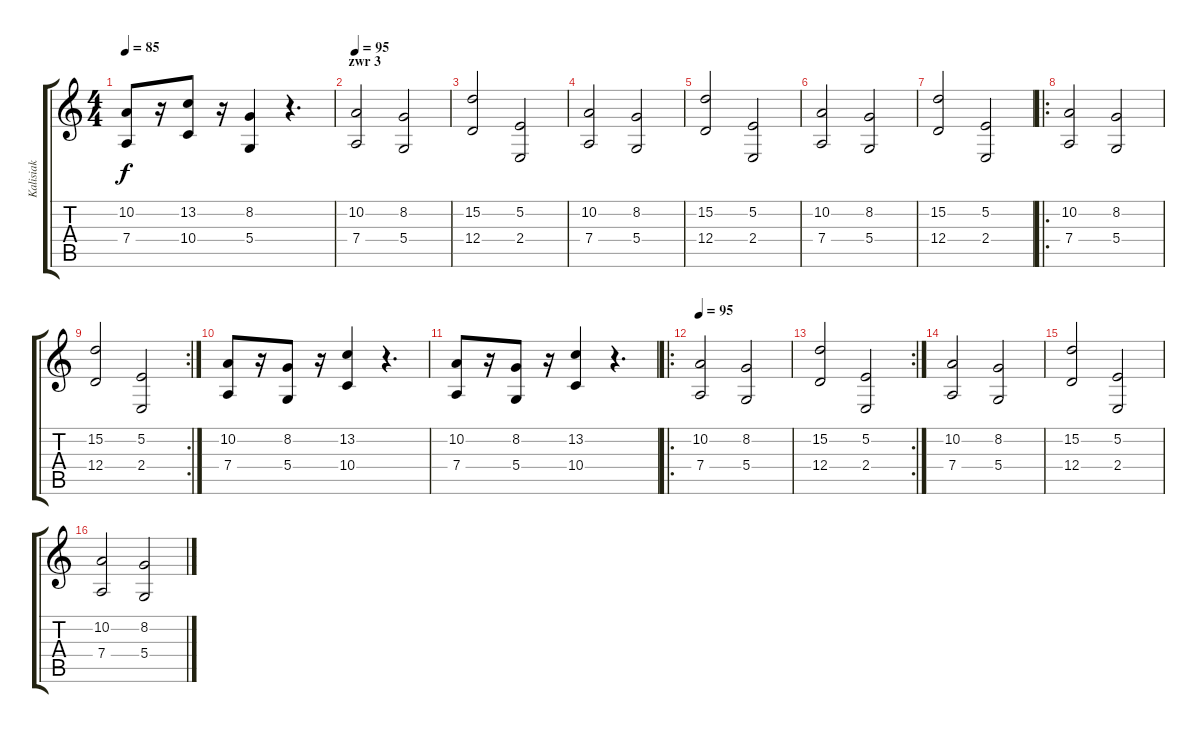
\track ("Kalisiak" "Kalisiak") {instrument synthstrings1}
\staff {score tabs}
\tuning (E4 B3 G3 D3 A2 E2) {hide}
\ts (4 4)
\tempo 85
\clef g2
\ks c
(10.2 7.4).8{dy f} r.16 (13.2 10.4).8 r.16 (8.2 5.4).4 r.4{d} |
\section ("" "zwr 3")
\tempo 95
(10.2 7.4).2 (8.2 5.4).2 |
(15.2 12.4).2 (5.2 2.4).2 |
(10.2 7.4).2 (8.2 5.4).2 |
(15.2 12.4).2 (5.2 2.4).2 |
(10.2 7.4).2 (8.2 5.4).2 |
(15.2 12.4).2 (5.2 2.4).2 |
\ro
(10.2 7.4).2 (8.2 5.4).2 |
\rc 2
(15.2 12.4).2 (5.2 2.4).2 |
(10.2 7.4).8 r.16 (8.2 5.4).8 r.16 (13.2 10.4).4 r.4{d} |
(10.2 7.4).8 r.16 (8.2 5.4).8 r.16 (13.2 10.4).4 r.4{d} |
\ro
\tempo 95
(10.2 7.4).2 (8.2 5.4).2 |
\rc 2
(15.2 12.4).2 (5.2 2.4).2 |
(10.2 7.4).2 (8.2 5.4).2 |
(15.2 12.4).2 (5.2 2.4).2 |
(10.2 7.4).2 (8.2 5.4).2
